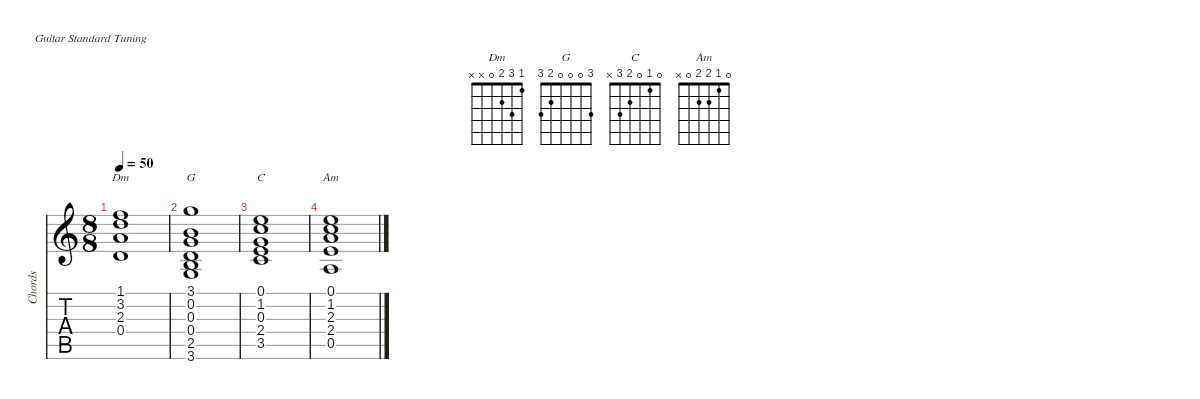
\defaultSystemsLayout 4
\hideDynamics
\bracketExtendMode nobrackets
\track ("Chords" "Chords") {defaultSystemsLayout 4 instrument acousticguitarsteel}
\staff {score tabs}
\tuning (E4 B3 G3 D3 A2 E2)
\chord ("Dm" 1 3 2 0 x x) {showfingering false}
\chord ("G" 3 0 0 0 2 3) {showfingering false}
\chord ("C" 0 1 0 2 3 x) {showfingering false}
\chord ("Am" 0 1 2 2 0 x) {showfingering false}
\ts (8 8)
\beaming (8 2 2 2 2)
\tempo 50
\clef g2
\ks c
(0.4 2.3 3.2 1.1).1{ch "Dm" dy mf instrument acousticguitarsteel beam Up} |
(3.6 2.5 0.4 0.3 0.2 3.1).1{ch "G" beam Up} |
(3.5 2.4 0.3 1.2 0.1).1{ch "C" beam Up} |
(0.5 2.4 2.3 1.2 0.1).1{ch "Am" beam Up}
